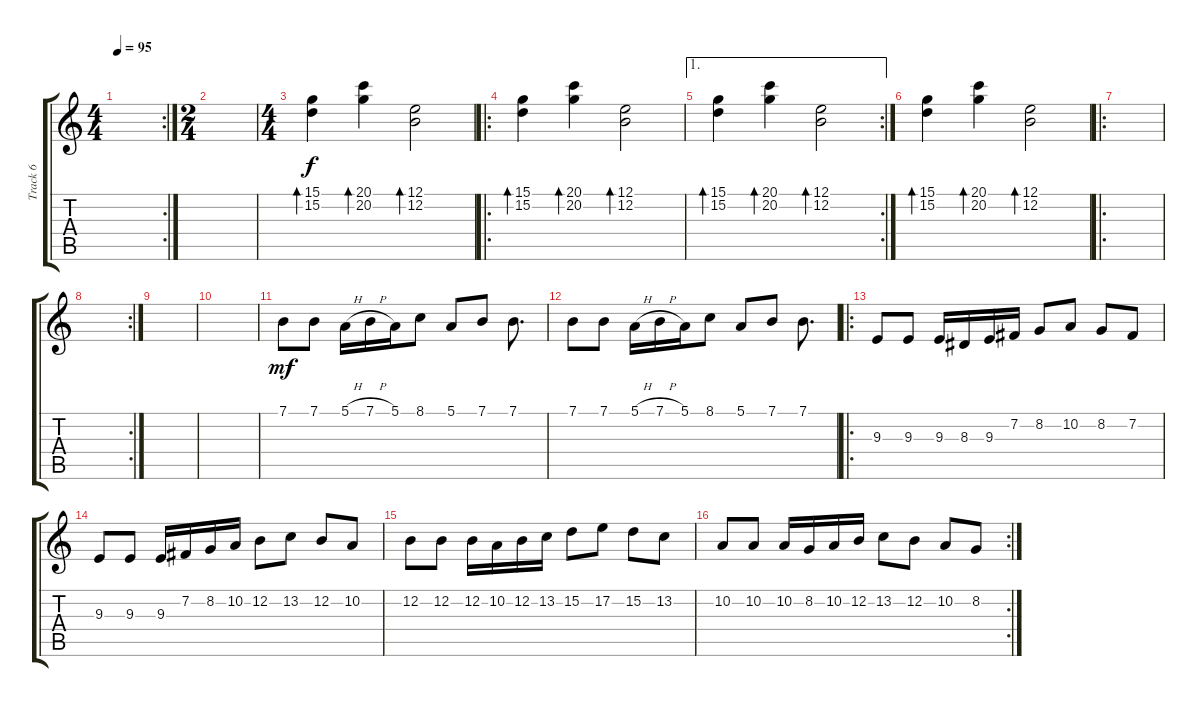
\track ("Track 6" "Track 6") {instrument drawbarorgan}
\staff {score tabs}
\tuning (E4 B3 G3 D3 A2 E2) {hide}
\rc 2
\ts (4 4)
\tempo 95
\clef g2
\ks c
|
\ts (2 4)
|
\ts (4 4)
(15.1 15.2).4{bd 240 instrument acousticgrandpiano} (20.1 20.2).4{bd 240} (12.1 12.2).2{bd 240} |
\ro
(15.1 15.2).4{bd 240 instrument acousticgrandpiano} (20.1 20.2).4{bd 240} (12.1 12.2).2{bd 240} |
\ae 1
\rc 2
(15.1 15.2).4{bd 240 instrument acousticgrandpiano} (20.1 20.2).4{bd 240} (12.1 12.2).2{bd 240} |
(15.1 15.2).4{bd 240 instrument acousticgrandpiano} (20.1 20.2).4{bd 240} (12.1 12.2).2{bd 240} |
\ro
|
\rc 2
|
|
|
7.1.8{dy mf instrument drawbarorgan} 7.1.8 5.1{h}.16 7.1{h}.16 5.1.16 8.1.8 5.1.8 7.1.8 7.1.8{d} |
7.1.8 7.1.8 5.1{h}.16 7.1{h}.16 5.1.16 8.1.8 5.1.8 7.1.8 7.1.8{d} |
\ro
9.3.8{volume 14} 9.3.8 9.3.16 8.3.16 9.3.16 7.2.16 8.2.8 10.2.8 8.2.8 7.2.8 |
9.3.8 9.3.8 9.3.16 7.2.16 8.2.16 10.2.16 12.2.8 13.2.8 12.2.8 10.2.8 |
12.2.8 12.2.8 12.2.16 10.2.16 12.2.16 13.2.16 15.2.8 17.2.8 15.2.8 13.2.8 |
\rc 2
10.2.8 10.2.8 10.2.16 8.2.16 10.2.16 12.2.16 13.2.8 12.2.8 10.2.8 8.2.8
